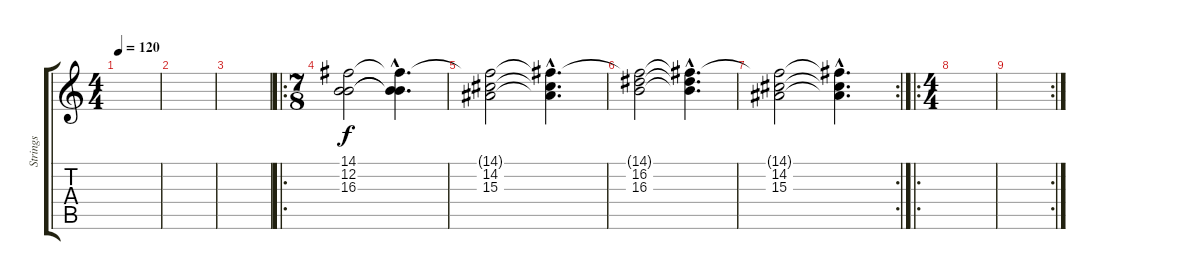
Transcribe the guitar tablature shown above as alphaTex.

\track ("Strings" "Strings") {instrument stringensemble1}
\staff {score tabs}
\tuning (E4 B3 G3 D3 A2 E2) {hide}
\ts (4 4)
\tempo 120
\clef g2
\ks c
|
|
|
\ro
\ts (7 8)
(14.1 12.2 16.3).2 (14.1{hac t} 12.2{hac t} 16.3{hac t}).4{d} |
(14.1{t} 14.2 15.3).2 (14.1{hac t} 14.2{hac t} 15.3{hac t}).4{d} |
(14.1{t} 16.2 16.3).2 (14.1{hac t} 16.2{hac t} 16.3{hac t}).4{d} |
\rc 2
(14.1{t} 14.2 15.3).2 (14.1{hac t} 14.2{hac t} 15.3{hac t}).4{d} |
\ro
\ts (4 4)
|
\rc 2
